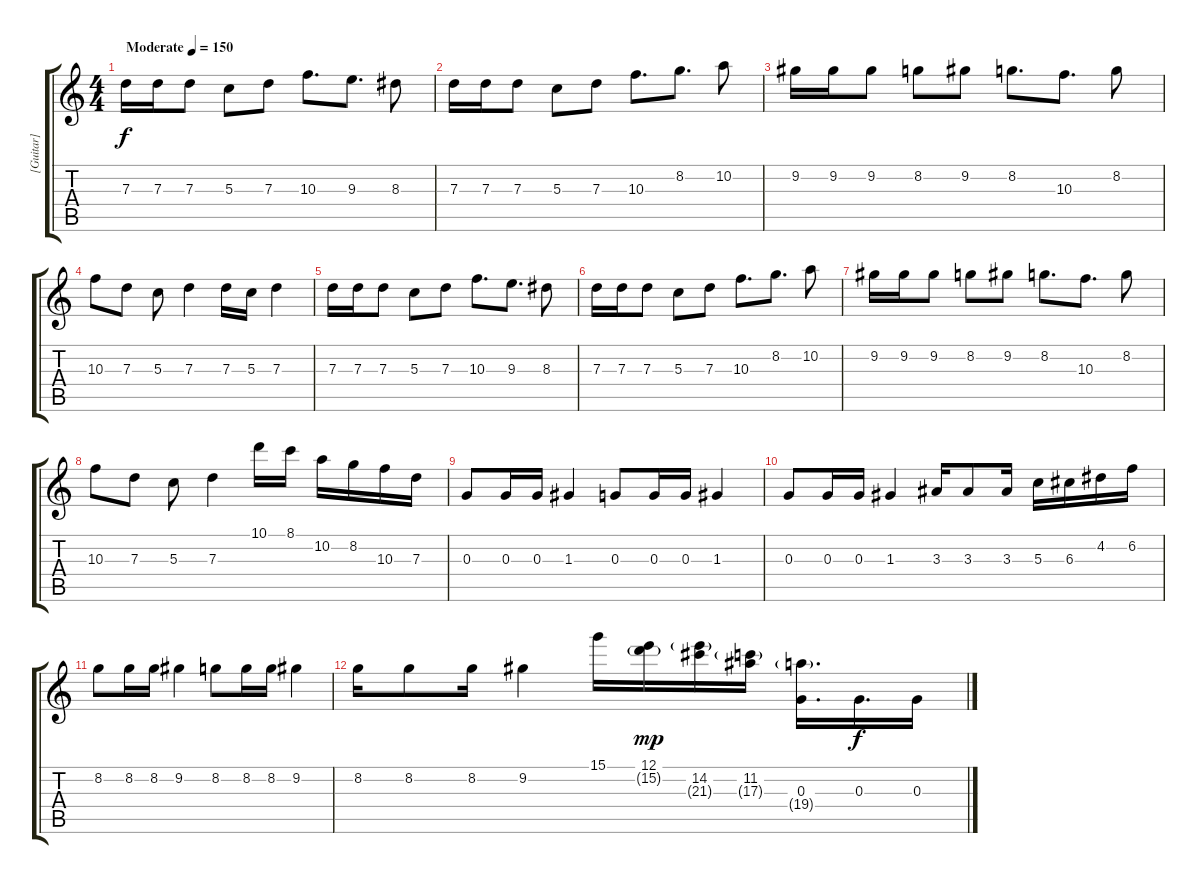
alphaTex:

\track ("[Guitar]" "[Guitar]") {instrument distortionguitar}
\staff {score tabs}
\tuning (E4 B3 G3 D3 A2 D2) {hide}
\ts (4 4)
\tempo (150 "Moderate")
\clef g2
\ks c
7.3.16{dy f instrument distortionguitar} 7.3.16 7.3.8 5.3.8 7.3.8 10.3.8{d} 9.3.8{d} 8.3.8 |
7.3.16 7.3.16 7.3.8 5.3.8 7.3.8 10.3.8{d} 8.2.8{d} 10.2.8 |
9.2.16 9.2.16 9.2.8 8.2.8 9.2.8 8.2.8{d} 10.3.8{d} 8.2.8 |
10.3.8 7.3.8 5.3.8 7.3.4 7.3.16 5.3.16 7.3.4 |
7.3.16 7.3.16 7.3.8 5.3.8 7.3.8 10.3.8{d} 9.3.8{d} 8.3.8 |
7.3.16 7.3.16 7.3.8 5.3.8 7.3.8 10.3.8{d} 8.2.8{d} 10.2.8 |
9.2.16 9.2.16 9.2.8 8.2.8 9.2.8 8.2.8{d} 10.3.8{d} 8.2.8 |
10.3.8 7.3.8 5.3.8 7.3.4 10.1.16 8.1.16 10.2.16 8.2.16 10.3.16 7.3.16 |
0.3.8 0.3.16 0.3.16 1.3.4 0.3.8 0.3.16 0.3.16 1.3.4 |
0.3.8 0.3.16 0.3.16 1.3.4 3.3.16 3.3.8 3.3.16 5.3.16 6.3.16 4.2.16 6.2.16 |
8.2.8 8.2.16 8.2.16 9.2.4 8.2.8 8.2.16 8.2.16 9.2.4 |
8.2.16 8.2.8 8.2.16 9.2.4 15.1.16 (12.1 15.2{g}).16{dy mp} (14.2 21.3{g}).16 (11.2 17.3{g}).16 (0.3 19.4{g}).16{d} 0.3.16{d dy f} 0.3.16
